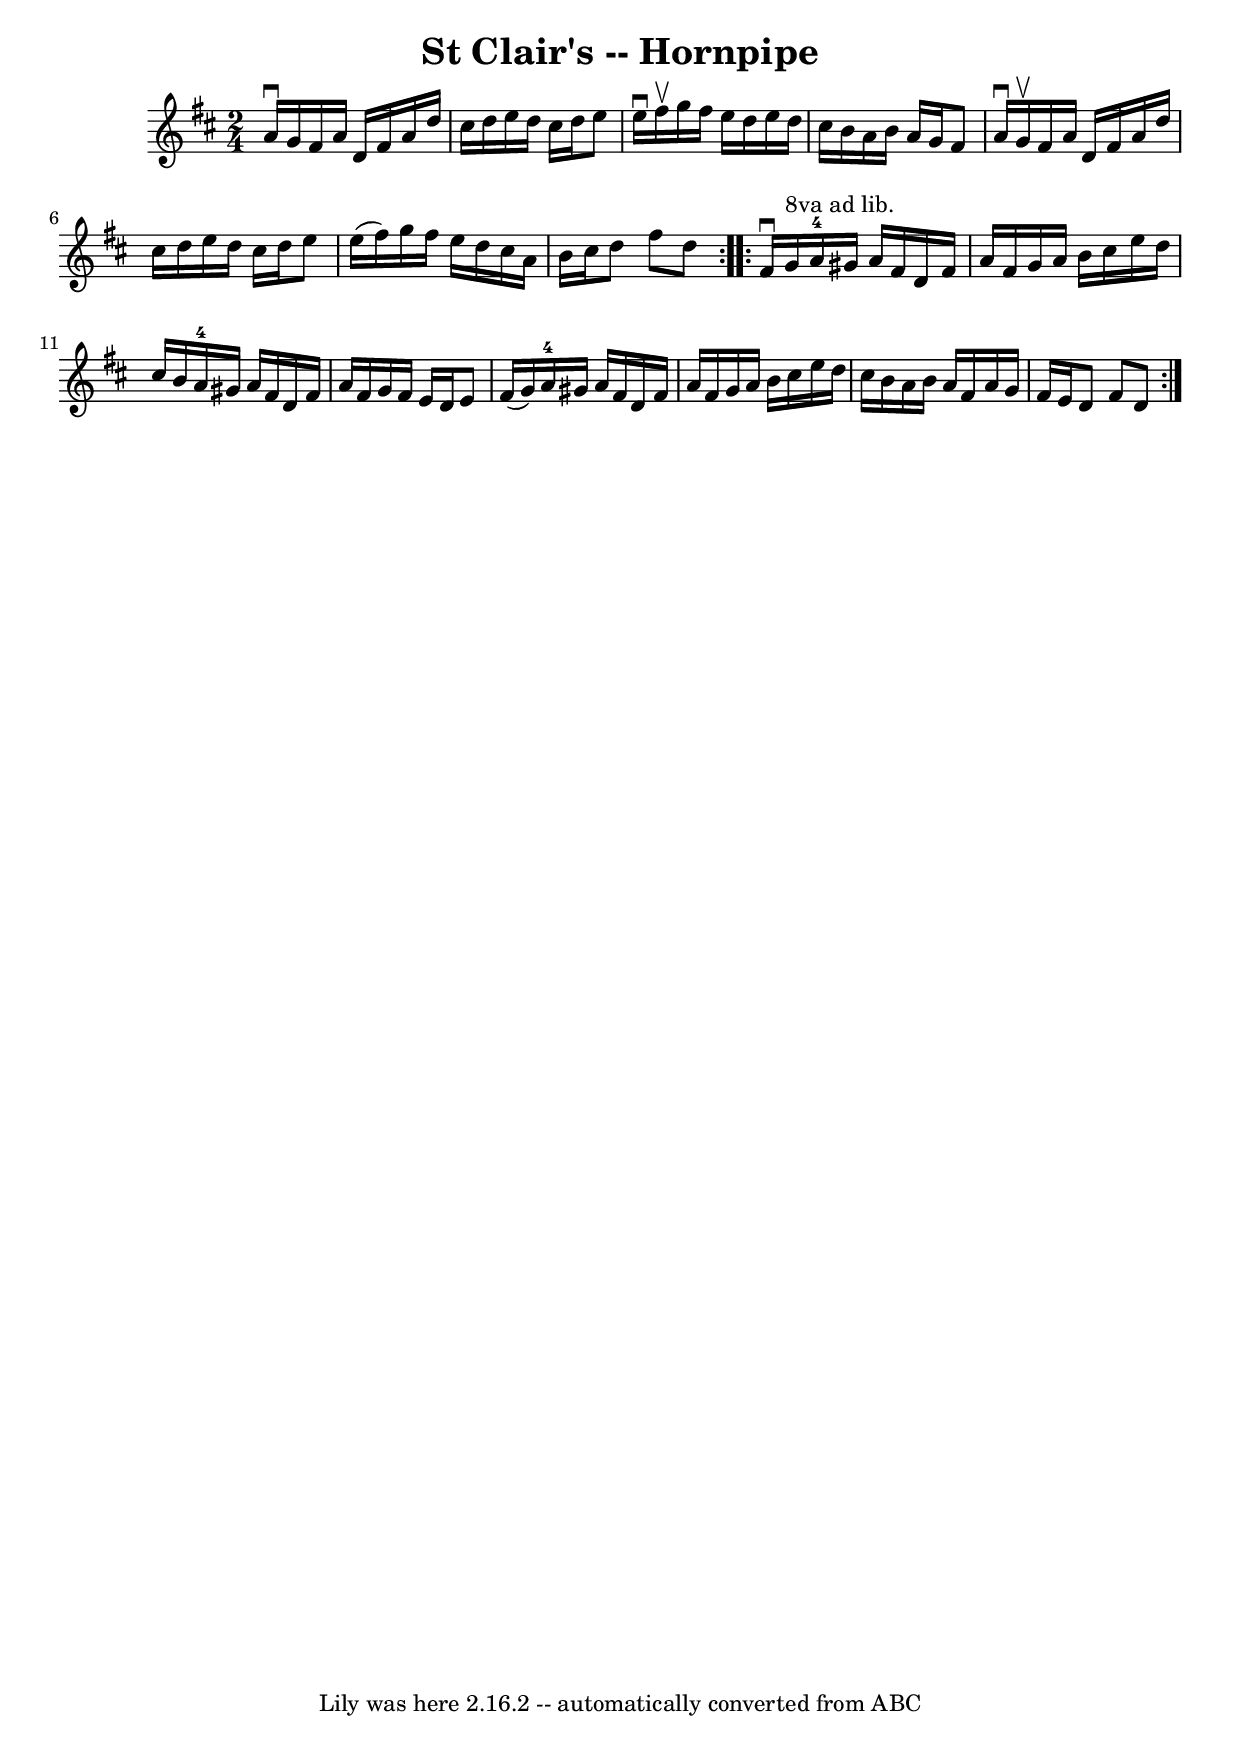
\version "2.16.2"
\include "Mammoth.ily"
\header {
  %% book = "Cole's 1000 Fiddle Tunes"
  crossRefNumber = "1"
  footnotes = ""
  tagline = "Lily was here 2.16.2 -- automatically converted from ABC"
  title = "St Clair's -- Hornpipe"

}
voicedefault =  {



  \repeat volta 2 {

    \time 2/4 
    \key d \major
 a'16^\downbow g'16  |
    fis'16 a'16    
    d'16 fis'16 a'16 d''16 cis''16 d''16  |
    e''16 d''16  
    cis''16 d''16 e''8 e''16^\downbow fis''16^\upbow |
    
    g''16 fis''16 e''16 d''16 e''16 d''16 cis''16 b'16  
    |
    a'16 b'16 a'16 g'16 fis'8 a'16^\downbow g'16 
    ^\upbow |
    fis'16 a'16 d'16 fis'16 a'16 d''16    
    cis''16 d''16  |
    e''16 d''16 cis''16 d''16 e''8    
    e''16 (fis''16) |
    g''16 fis''16 e''16 d''16 cis''16  
    a'16 b'16 cis''16  |
    d''8 fis''8 d''8  
  }     

  \repeat volta 2 {
    fis'16^\downbow g'16^"8va ad lib." |
    a'16-4 
    gis'16 a'16 fis'16 d'16 fis'16 a'16 fis'16  |
    g'16 
    a'16 b'16 cis''16 e''16 d''16 cis''16 b'16  |
    
    a'16-4 gis'16 a'16 fis'16 d'16 fis'16 a'16 fis'16  
    |
    g'16 fis'16 e'16 d'16 e'8 fis'16 (g'16) 
    |
    a'16-4 gis'16 a'16 fis'16 d'16 fis'16 a'16   
    fis'16  |
    g'16 a'16 b'16 cis''16 e''16 d''16    
    cis''16 b'16  |
    a'16 b'16 a'16 fis'16 a'16 g'16    
    fis'16 e'16  |
    d'8 fis'8 d'8  
  }   

}

\score{
  <<

    \context Staff="default"
    {
      \voicedefault 
      
    }

  >>
  \layout {
    
  }
  \midi {
  }

}
